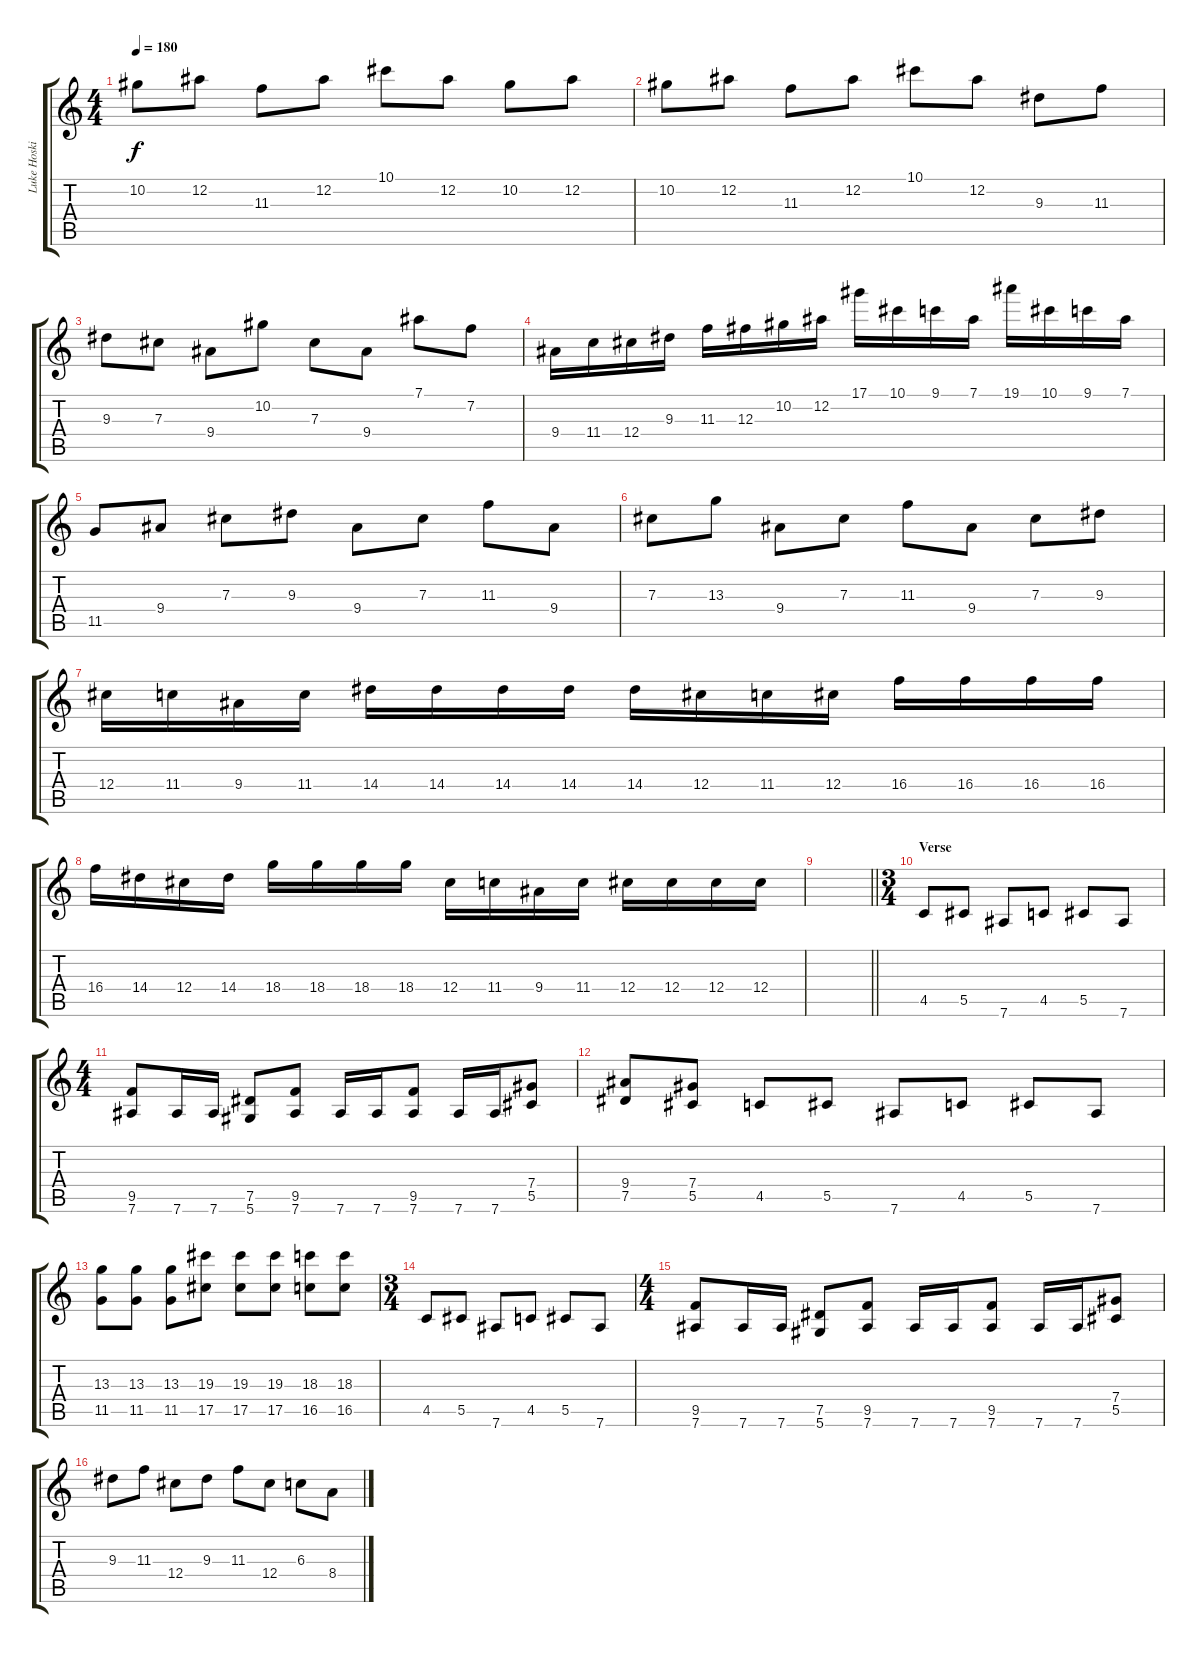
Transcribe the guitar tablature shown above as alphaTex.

\track ("Luke Hoskin (Lead)" "Luke Hoski") {instrument overdrivenguitar}
\staff {score tabs}
\tuning (Eb4 Bb3 Gb3 Db3 Ab2 Eb2) {hide}
\ts (4 4)
\tempo 180
\clef g2
\ks c
10.2.8{dy f} 12.2.8 11.3.8 12.2.8 10.1.8 12.2.8 10.2.8 12.2.8 |
10.2.8 12.2.8 11.3.8 12.2.8 10.1.8 12.2.8 9.3.8 11.3.8 |
9.3.8 7.3.8 9.4.8 10.2.8 7.3.8 9.4.8 7.1.8 7.2.8 |
9.4.16 11.4.16 12.4.16 9.3.16 11.3.16 12.3.16 10.2.16 12.2.16 17.1.16 10.1.16 9.1.16 7.1.16 19.1.16 10.1.16 9.1.16 7.1.16 |
11.5.8 9.4.8 7.3.8 9.3.8 9.4.8 7.3.8 11.3.8 9.4.8 |
7.3.8 13.3.8 9.4.8 7.3.8 11.3.8 9.4.8 7.3.8 9.3.8 |
12.4.16 11.4.16 9.4.16 11.4.16 14.4.16 14.4.16 14.4.16 14.4.16 14.4.16 12.4.16 11.4.16 12.4.16 16.4.16 16.4.16 16.4.16 16.4.16 |
16.4.16 14.4.16 12.4.16 14.4.16 18.4.16 18.4.16 18.4.16 18.4.16 12.4.16 11.4.16 9.4.16 11.4.16 12.4.16 12.4.16 12.4.16 12.4.16 |
\barLineRight lightlight
|
\ts (3 4)
\section ("" "Verse")
4.5.8 5.5.8 7.6.8 4.5.8 5.5.8 7.6.8 |
\ts (4 4)
(9.5 7.6).8 7.6.16 7.6.16 (7.5 5.6).8 (9.5 7.6).8 7.6.16 7.6.16 (9.5 7.6).8 7.6.16 7.6.16 (7.4 5.5).8 |
(9.4 7.5).8 (7.4 5.5).8 4.5.8 5.5.8 7.6.8 4.5.8 5.5.8 7.6.8 |
(13.3 11.5).8 (13.3 11.5).8 (13.3 11.5).8 (19.3 17.5).8 (19.3 17.5).8 (19.3 17.5).8 (18.3 16.5).8 (18.3 16.5).8 |
\ts (3 4)
4.5.8 5.5.8 7.6.8 4.5.8 5.5.8 7.6.8 |
\ts (4 4)
(9.5 7.6).8 7.6.16 7.6.16 (7.5 5.6).8 (9.5 7.6).8 7.6.16 7.6.16 (9.5 7.6).8 7.6.16 7.6.16 (7.4 5.5).8 |
9.3.8 11.3.8 12.4.8 9.3.8 11.3.8 12.4.8 6.3.8 8.4.8
